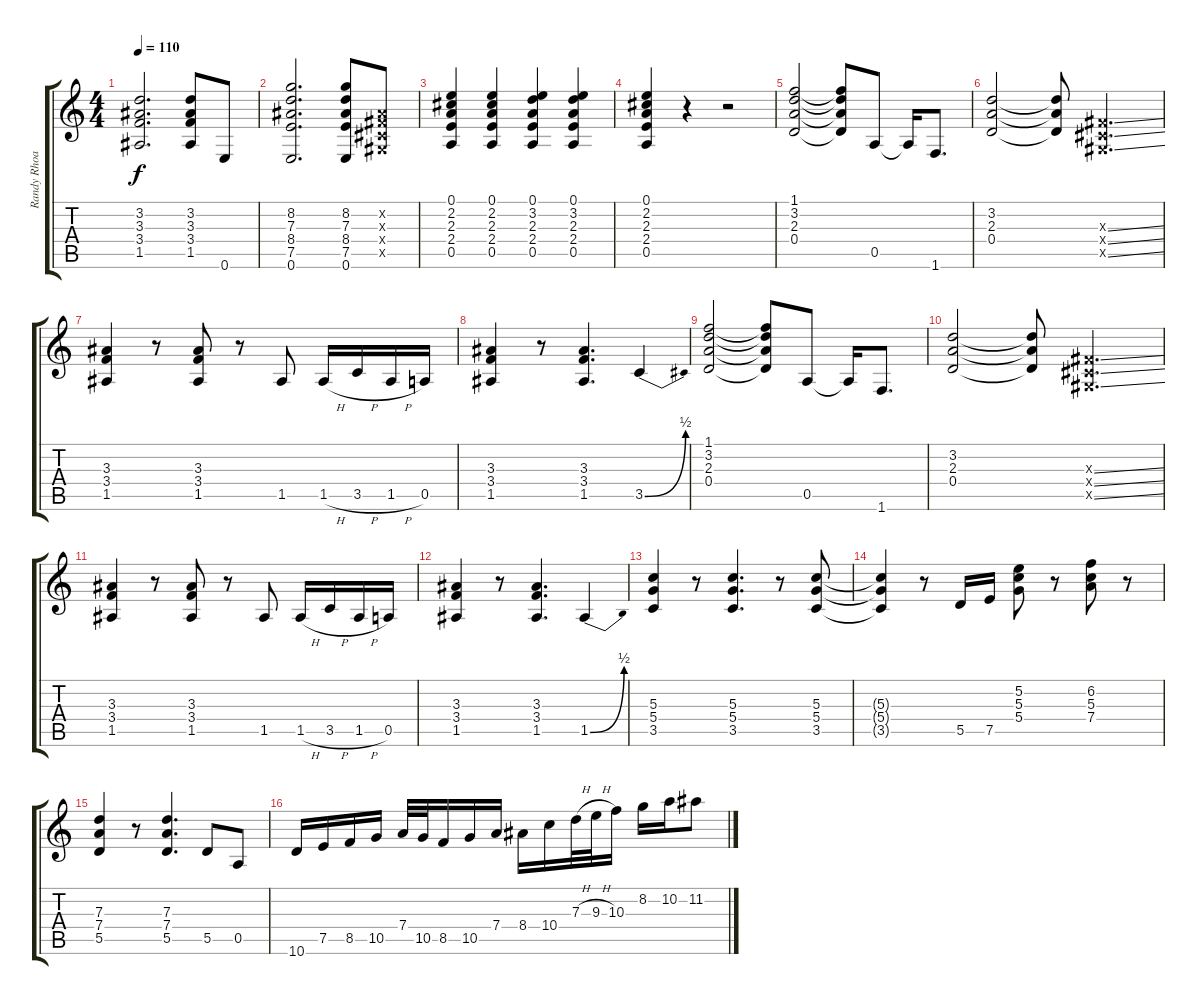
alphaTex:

\track ("Randy Rhoads (Base)" "Randy Rhoa") {instrument overdrivenguitar}
\staff {score tabs}
\tuning (E4 B3 G3 D3 A2 E2) {hide}
\ts (4 4)
\tempo 110
\clef g2
\ks c
(3.2 3.3 3.4 1.5).2{d dy f} (3.2 3.3 3.4 1.5).8 0.6.8 |
(8.2 7.3 8.4 7.5 0.6).2{d} (8.2 7.3 8.4 7.5 0.6).8 (-1.2{x} -1.3{x} -1.4{x} -1.5{x}).8 |
(0.1 2.2 2.3 2.4 0.5).4 (0.1 2.2 2.3 2.4 0.5).4 (0.1 3.2 2.3 2.4 0.5).4 (0.1 3.2 2.3 2.4 0.5).4 |
(0.1 2.2 2.3 2.4 0.5).4 r.4 r.2 |
(1.1 3.2 2.3 0.4).2 (1.1{t} 3.2{t} 2.3{t} 0.4{t}).8 0.5.8 0.5{t}.16 1.6.8{d} |
(3.2 2.3 0.4).2 (3.2{t} 2.3{t} 0.4{t}).8 (-1.3{ss x} -1.4{ss x} -1.5{ss x}).4{d} |
(3.3 3.4 1.5).4 r.8 (3.3 3.4 1.5).8 r.8 1.5.8 1.5{h}.16 3.5{h}.16 1.5{h}.16 0.5.16 |
(3.3 3.4 1.5).4 r.8 (3.3 3.4 1.5).4{d} 3.5{be (bend 0 0 60 2)}.4 |
(1.1 3.2 2.3 0.4).2 (1.1{t} 3.2{t} 2.3{t} 0.4{t}).8 0.5.8 0.5{t}.16 1.6.8{d} |
(3.2 2.3 0.4).2 (3.2{t} 2.3{t} 0.4{t}).8 (-1.3{ss x} -1.4{ss x} -1.5{ss x}).4{d} |
(3.3 3.4 1.5).4 r.8 (3.3 3.4 1.5).8 r.8 1.5.8 1.5{h}.16 3.5{h}.16 1.5{h}.16 0.5.16 |
(3.3 3.4 1.5).4 r.8 (3.3 3.4 1.5).4{d} 1.5{be (bend 0 0 60 2)}.4 |
(5.3 5.4 3.5).4 r.8 (5.3 5.4 3.5).4{d} r.8 (5.3 5.4 3.5).8 |
(5.3{t} 5.4{t} 3.5{t}).4 r.8 5.5.16 7.5.16 (5.2 5.3 5.4).8 r.8 (6.2 5.3 7.4).8 r.8 |
(7.3 7.4 5.5).4 r.8 (7.3 7.4 5.5).4{d} 5.5.8 0.5.8 |
10.6.16 7.5.16 8.5.16 10.5.16 7.4.32 10.5.32 8.5.16 10.5.16 7.4.16 8.4.16 10.4.16 7.3{h}.32 9.3{h}.32 10.3.16 8.2.16 10.2.16 11.2.8
